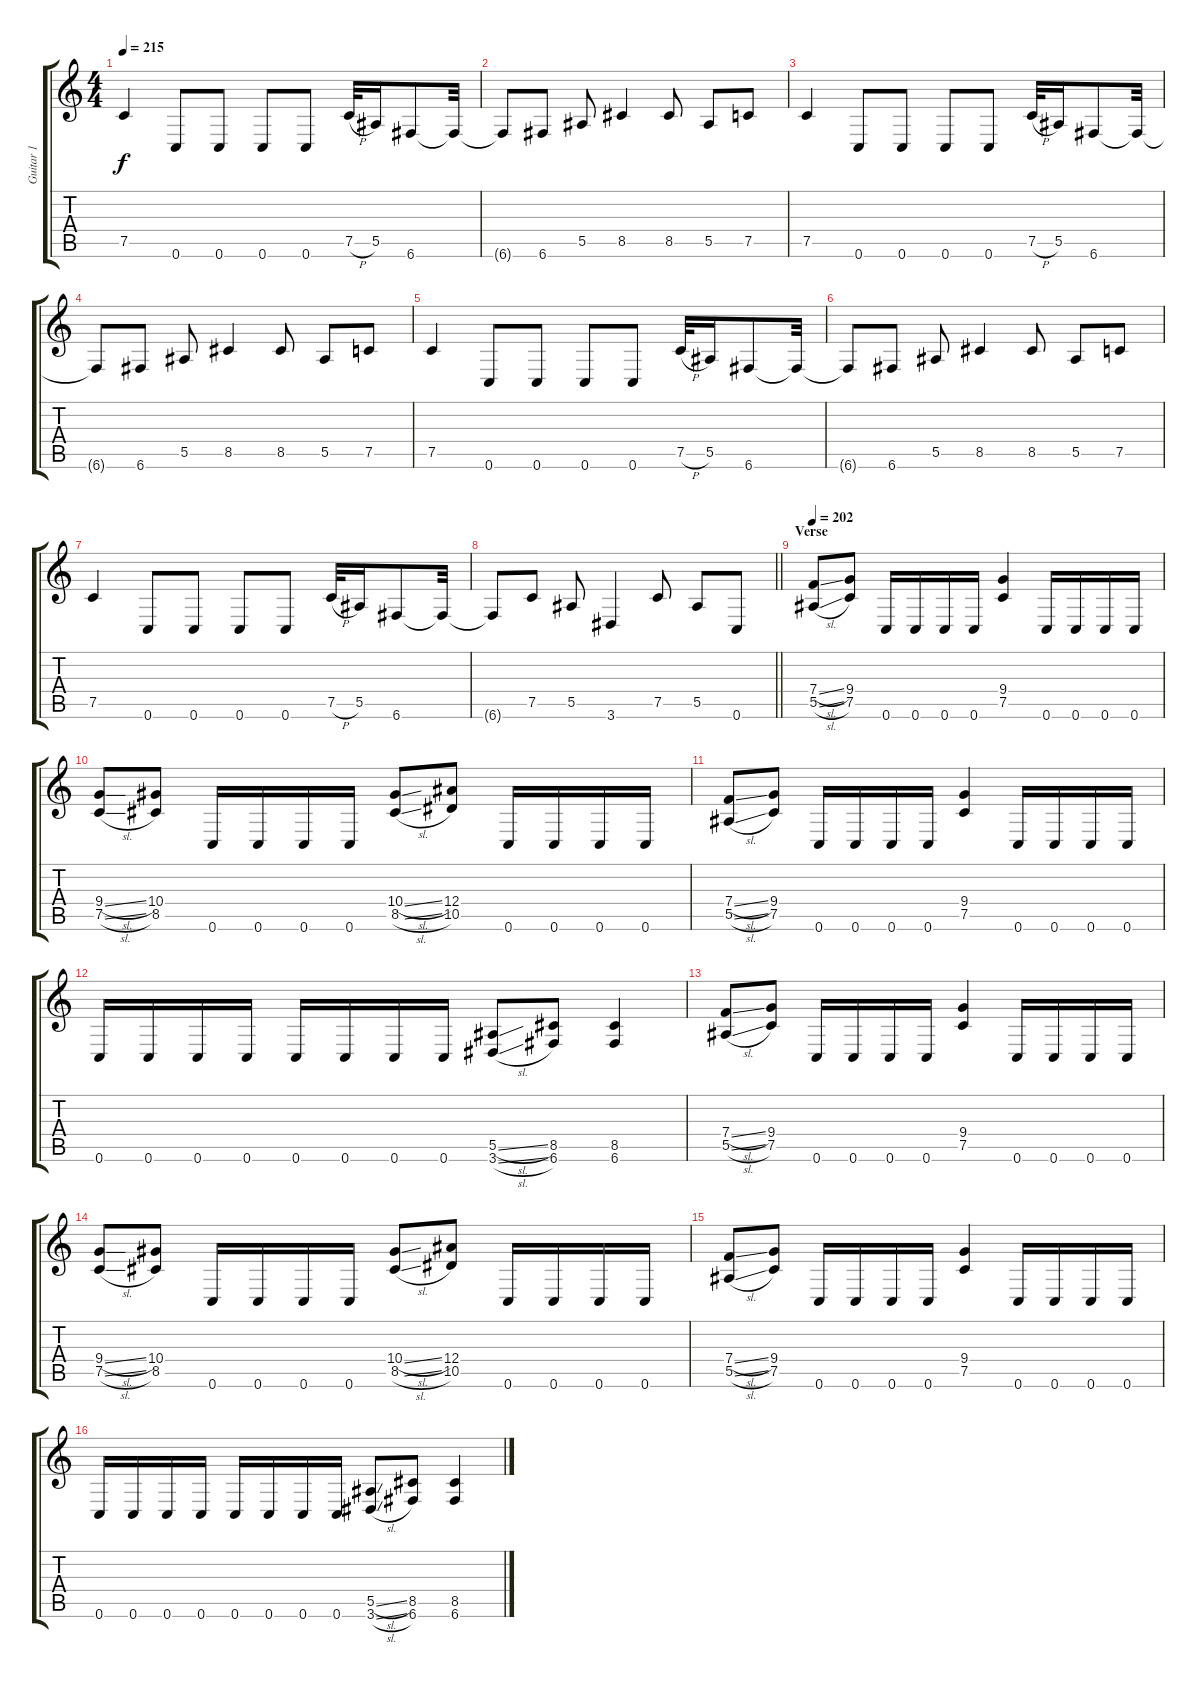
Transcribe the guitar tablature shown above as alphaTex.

\track ("Guitar 1" "Guitar 1") {instrument distortionguitar}
\staff {score tabs}
\tuning (C4 G3 Eb3 Bb2 F2 C2) {hide}
\ts (4 4)
\tempo 215
\clef g2
\ks c
7.5.4{dy f} 0.6.8 0.6.8 0.6.8 0.6.8 7.5{h}.32 5.5.16 6.6.8 6.6{t}.32 |
6.6{t}.8 6.6.8 5.5.8 8.5.4 8.5.8 5.5.8 7.5.8 |
7.5.4 0.6.8 0.6.8 0.6.8 0.6.8 7.5{h}.32 5.5.16 6.6.8 6.6{t}.32 |
6.6{t}.8 6.6.8 5.5.8 8.5.4 8.5.8 5.5.8 7.5.8 |
7.5.4 0.6.8 0.6.8 0.6.8 0.6.8 7.5{h}.32 5.5.16 6.6.8 6.6{t}.32 |
6.6{t}.8 6.6.8 5.5.8 8.5.4 8.5.8 5.5.8 7.5.8 |
7.5.4 0.6.8 0.6.8 0.6.8 0.6.8 7.5{h}.32 5.5.16 6.6.8 6.6{t}.32 |
\barLineRight lightlight
6.6{t}.8 7.5.8 5.5.8 3.6.4 7.5.8 5.5.8 0.6.8 |
\section ("" "Verse")
\tempo 202
(7.4{sl} 5.5{sl}).8 (9.4 7.5).8 0.6.16 0.6.16 0.6.16 0.6.16 (9.4 7.5).4 0.6.16 0.6.16 0.6.16 0.6.16 |
(9.4{sl} 7.5{sl}).8 (10.4 8.5).8 0.6.16 0.6.16 0.6.16 0.6.16 (10.4{sl} 8.5{sl}).8 (12.4 10.5).8 0.6.16 0.6.16 0.6.16 0.6.16 |
(7.4{sl} 5.5{sl}).8 (9.4 7.5).8 0.6.16 0.6.16 0.6.16 0.6.16 (9.4 7.5).4 0.6.16 0.6.16 0.6.16 0.6.16 |
0.6.16 0.6.16 0.6.16 0.6.16 0.6.16 0.6.16 0.6.16 0.6.16 (5.5{sl} 3.6{sl}).8 (8.5 6.6).8 (8.5 6.6).4 |
(7.4{sl} 5.5{sl}).8 (9.4 7.5).8 0.6.16 0.6.16 0.6.16 0.6.16 (9.4 7.5).4 0.6.16 0.6.16 0.6.16 0.6.16 |
(9.4{sl} 7.5{sl}).8 (10.4 8.5).8 0.6.16 0.6.16 0.6.16 0.6.16 (10.4{sl} 8.5{sl}).8 (12.4 10.5).8 0.6.16 0.6.16 0.6.16 0.6.16 |
(7.4{sl} 5.5{sl}).8 (9.4 7.5).8 0.6.16 0.6.16 0.6.16 0.6.16 (9.4 7.5).4 0.6.16 0.6.16 0.6.16 0.6.16 |
0.6.16 0.6.16 0.6.16 0.6.16 0.6.16 0.6.16 0.6.16 0.6.16 (5.5{sl} 3.6{sl}).8 (8.5 6.6).8 (8.5 6.6).4
